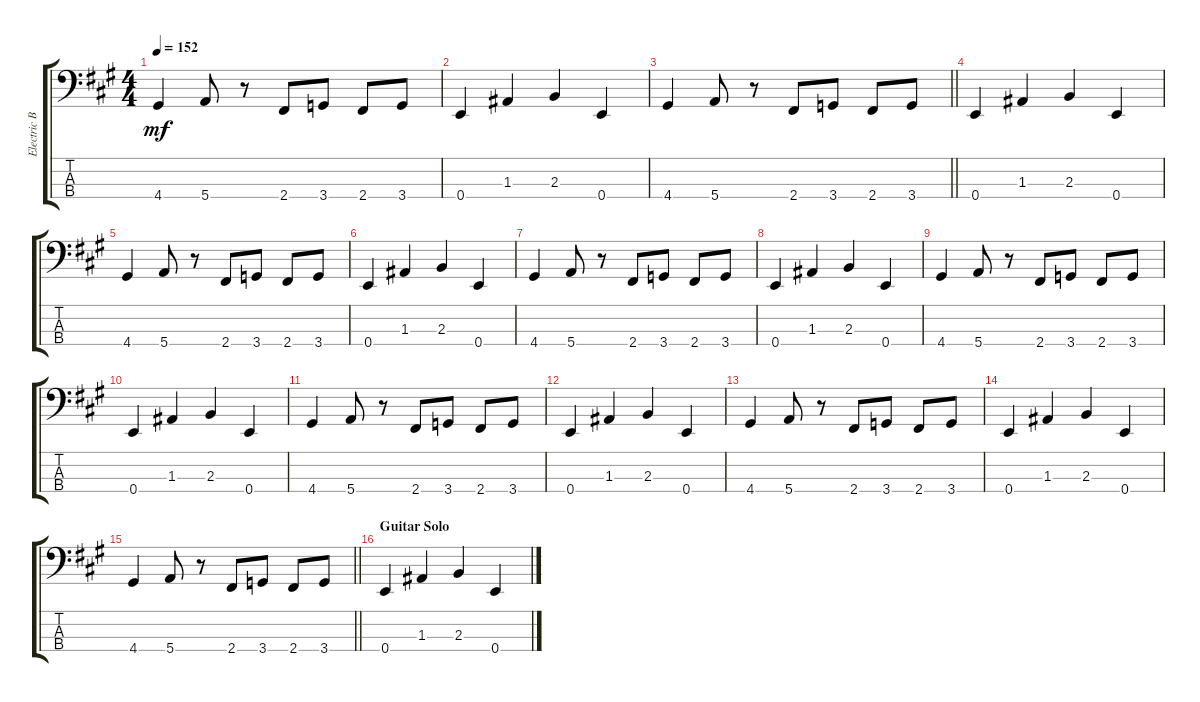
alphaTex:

\track ("Electric Bass" "Electric B") {instrument electricbassfinger}
\staff {score tabs}
\tuning (G2 D2 A1 E1) {hide}
\ts (4 4)
\tempo 152
\clef f4
\ks a
4.4.4{dy mf} 5.4.8 r.8 2.4.8 3.4.8 2.4.8 3.4.8 |
0.4.4 1.3.4 2.3.4 0.4.4 |
\barLineRight lightlight
4.4.4 5.4.8 r.8 2.4.8 3.4.8 2.4.8 3.4.8 |
0.4.4 1.3.4 2.3.4 0.4.4 |
4.4.4 5.4.8 r.8 2.4.8 3.4.8 2.4.8 3.4.8 |
0.4.4 1.3.4 2.3.4 0.4.4 |
4.4.4 5.4.8 r.8 2.4.8 3.4.8 2.4.8 3.4.8 |
0.4.4 1.3.4 2.3.4 0.4.4 |
4.4.4 5.4.8 r.8 2.4.8 3.4.8 2.4.8 3.4.8 |
0.4.4 1.3.4 2.3.4 0.4.4 |
4.4.4 5.4.8 r.8 2.4.8 3.4.8 2.4.8 3.4.8 |
0.4.4 1.3.4 2.3.4 0.4.4 |
4.4.4 5.4.8 r.8 2.4.8 3.4.8 2.4.8 3.4.8 |
0.4.4 1.3.4 2.3.4 0.4.4 |
\barLineRight lightlight
4.4.4 5.4.8 r.8 2.4.8 3.4.8 2.4.8 3.4.8 |
\section ("" "Guitar Solo")
0.4.4 1.3.4 2.3.4 0.4.4
